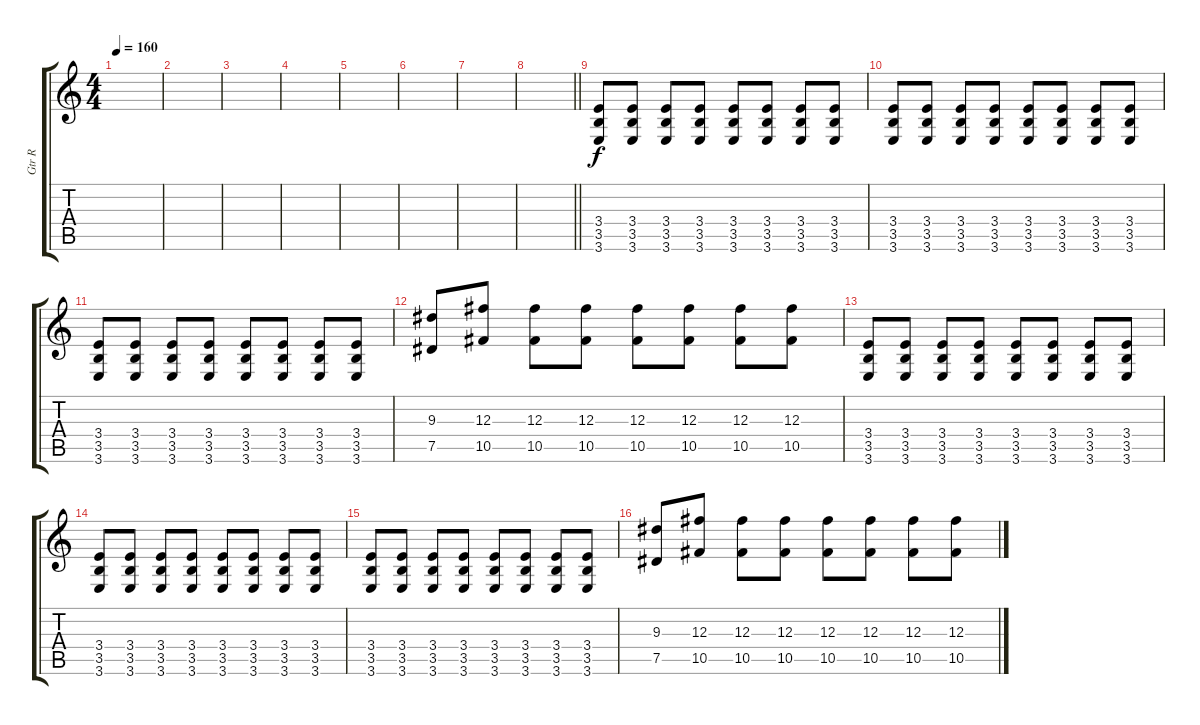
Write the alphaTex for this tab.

\track ("Gtr R" "Gtr R") {instrument overdrivenguitar}
\staff {score tabs}
\tuning (Eb4 Bb3 Gb3 Db3 Ab2 Db2) {hide}
\ts (4 4)
\tempo 160
\clef g2
\ks c
|
|
|
|
|
|
|
\barLineRight lightlight
|
\section ("" "")
(3.4 3.5 3.6).8{instrument overdrivenguitar} (3.4 3.5 3.6).8 (3.4 3.5 3.6).8 (3.4 3.5 3.6).8 (3.4 3.5 3.6).8 (3.4 3.5 3.6).8 (3.4 3.5 3.6).8 (3.4 3.5 3.6).8 |
(3.4 3.5 3.6).8 (3.4 3.5 3.6).8 (3.4 3.5 3.6).8 (3.4 3.5 3.6).8 (3.4 3.5 3.6).8 (3.4 3.5 3.6).8 (3.4 3.5 3.6).8 (3.4 3.5 3.6).8 |
(3.4 3.5 3.6).8 (3.4 3.5 3.6).8 (3.4 3.5 3.6).8 (3.4 3.5 3.6).8 (3.4 3.5 3.6).8 (3.4 3.5 3.6).8 (3.4 3.5 3.6).8 (3.4 3.5 3.6).8 |
(9.3 7.5).8 (12.3 10.5).8 (12.3 10.5).8 (12.3 10.5).8 (12.3 10.5).8 (12.3 10.5).8 (12.3 10.5).8 (12.3 10.5).8 |
(3.4 3.5 3.6).8 (3.4 3.5 3.6).8 (3.4 3.5 3.6).8 (3.4 3.5 3.6).8 (3.4 3.5 3.6).8 (3.4 3.5 3.6).8 (3.4 3.5 3.6).8 (3.4 3.5 3.6).8 |
(3.4 3.5 3.6).8 (3.4 3.5 3.6).8 (3.4 3.5 3.6).8 (3.4 3.5 3.6).8 (3.4 3.5 3.6).8 (3.4 3.5 3.6).8 (3.4 3.5 3.6).8 (3.4 3.5 3.6).8 |
(3.4 3.5 3.6).8 (3.4 3.5 3.6).8 (3.4 3.5 3.6).8 (3.4 3.5 3.6).8 (3.4 3.5 3.6).8 (3.4 3.5 3.6).8 (3.4 3.5 3.6).8 (3.4 3.5 3.6).8 |
(9.3 7.5).8 (12.3 10.5).8 (12.3 10.5).8 (12.3 10.5).8 (12.3 10.5).8 (12.3 10.5).8 (12.3 10.5).8 (12.3 10.5).8
